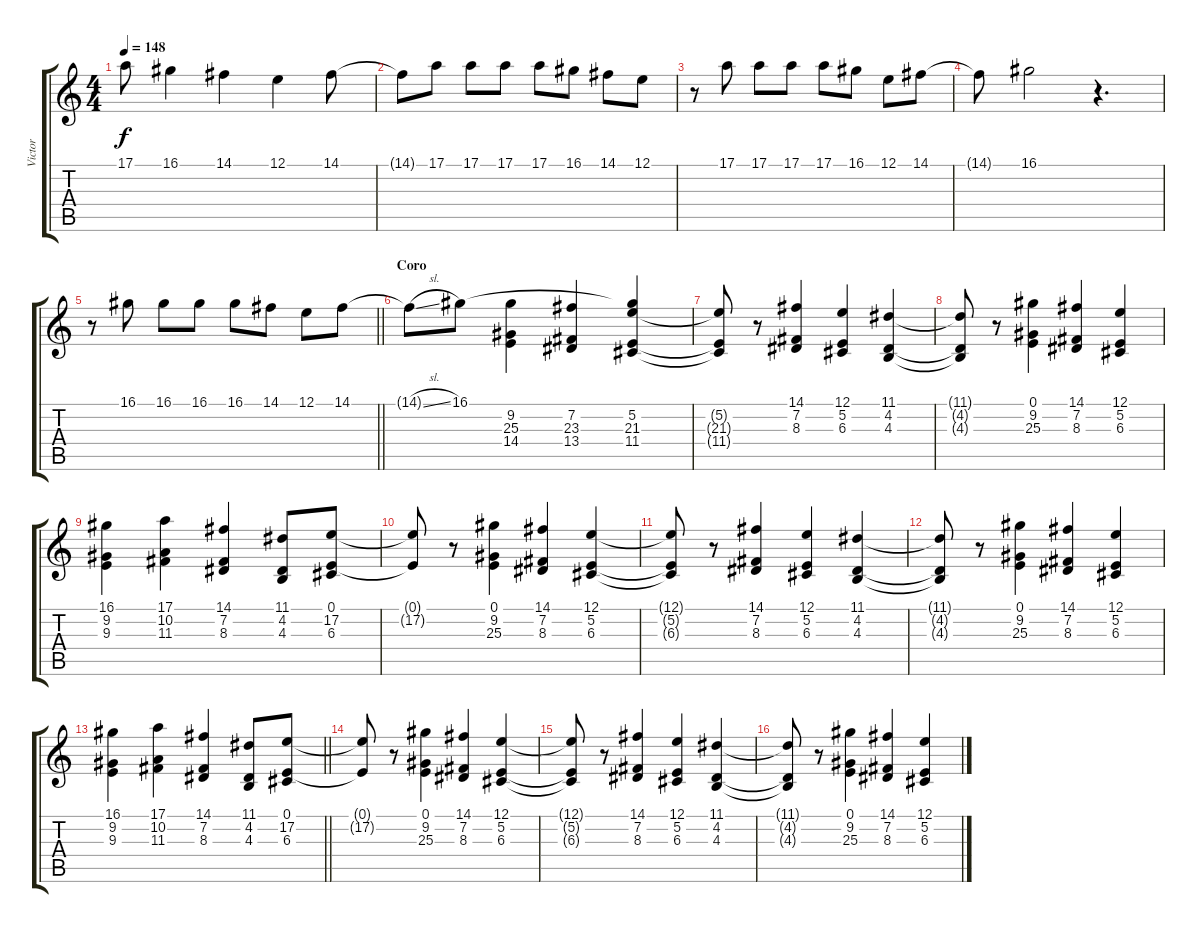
\track ("Victor" "Victor") {instrument lead1square}
\staff {score tabs}
\tuning (E4 B3 G3 D3 A2 E2) {hide}
\ts (4 4)
\tempo 148
\clef g2
\ks c
17.1{t}.8{dy f} 16.1.4 14.1.4 12.1.4 14.1.8 |
14.1{t}.8 17.1.8 17.1.8 17.1.8 17.1.8 16.1.8 14.1.8 12.1.8 |
r.8 17.1.8 17.1.8 17.1.8 17.1.8 16.1.8 12.1.8 14.1.8 |
14.1{t}.8 16.1.2 r.4{d} |
\barLineRight lightlight
r.8 16.1.8 16.1.8 16.1.8 16.1.8 14.1.8 12.1.8 14.1.8 |
\section ("" "Coro")
14.1{sl t}.8 16.1.8 (9.2 25.3 14.4).4 (7.2 23.3 13.4).4 (16.1{t} 5.2 21.3 11.4).4 |
(5.2{t} 21.3{t} 11.4{t}).8 r.8 (14.1 7.2 8.3).4 (12.1 5.2 6.3).4 (11.1 4.2 4.3).4 |
(11.1{t} 4.2{t} 4.3{t}).8 r.8 (0.1 9.2 25.3).4 (14.1 7.2 8.3).4 (12.1 5.2 6.3).4 |
(16.1 9.2 9.3).4 (17.1 10.2 11.3).4 (14.1 7.2 8.3).4 (11.1 4.2 4.3).8 (0.1 17.2 6.3).8 |
(0.1{t} 17.2{t}).8 r.8 (0.1 9.2 25.3).4 (14.1 7.2 8.3).4 (12.1 5.2 6.3).4 |
(12.1{t} 5.2{t} 6.3{t}).8 r.8 (14.1 7.2 8.3).4 (12.1 5.2 6.3).4 (11.1 4.2 4.3).4 |
(11.1{t} 4.2{t} 4.3{t}).8 r.8 (0.1 9.2 25.3).4 (14.1 7.2 8.3).4 (12.1 5.2 6.3).4 |
\barLineRight lightlight
(16.1 9.2 9.3).4 (17.1 10.2 11.3).4 (14.1 7.2 8.3).4 (11.1 4.2 4.3).8 (0.1 17.2 6.3).8 |
\section ("" "")
(0.1{t} 17.2{t}).8 r.8 (0.1 9.2 25.3).4 (14.1 7.2 8.3).4 (12.1 5.2 6.3).4 |
(12.1{t} 5.2{t} 6.3{t}).8 r.8 (14.1 7.2 8.3).4 (12.1 5.2 6.3).4 (11.1 4.2 4.3).4 |
(11.1{t} 4.2{t} 4.3{t}).8 r.8 (0.1 9.2 25.3).4 (14.1 7.2 8.3).4 (12.1 5.2 6.3).4
